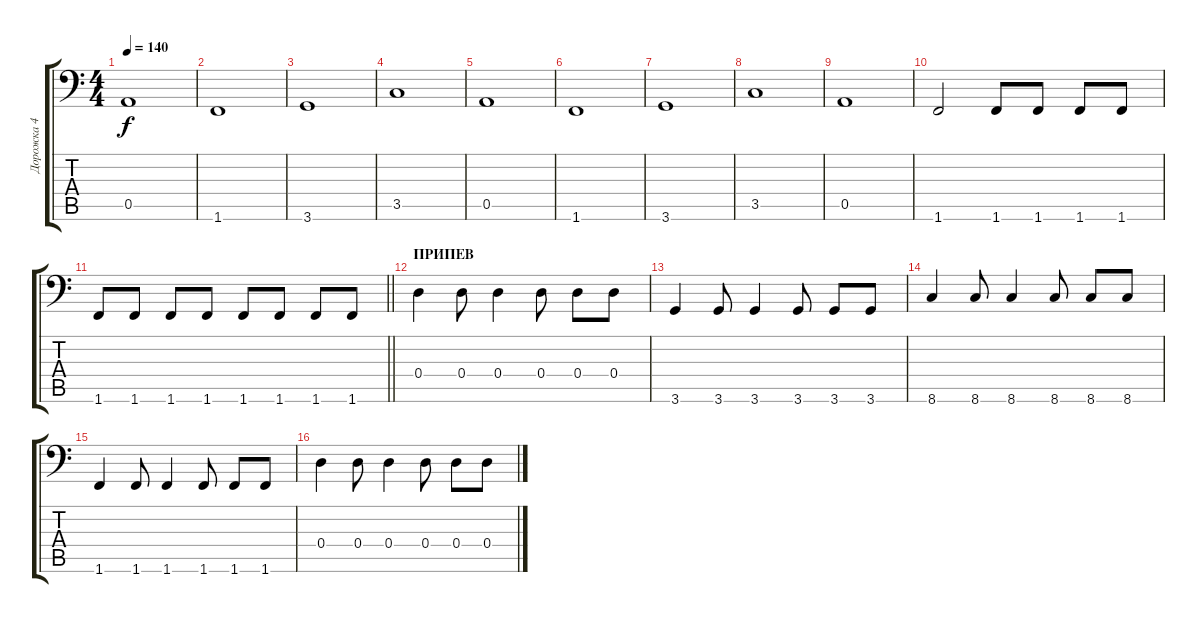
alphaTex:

\track ("Дорожка 4" "Дорожка 4") {instrument electricbassfinger}
\staff {score tabs}
\tuning (E3 B2 G2 D2 A1 E1) {hide}
\ts (4 4)
\tempo 140
\clef f4
\ks c
0.5.1{dy f} |
1.6.1 |
3.6.1 |
3.5.1 |
0.5.1 |
1.6.1 |
3.6.1 |
3.5.1 |
0.5.1 |
1.6.2 1.6.8 1.6.8 1.6.8 1.6.8 |
\barLineRight lightlight
1.6.8 1.6.8 1.6.8 1.6.8 1.6.8 1.6.8 1.6.8 1.6.8 |
\section ("" "ПРИПЕВ")
0.4.4 0.4.8 0.4.4 0.4.8 0.4.8 0.4.8 |
3.6.4 3.6.8 3.6.4 3.6.8 3.6.8 3.6.8 |
8.6.4 8.6.8 8.6.4 8.6.8 8.6.8 8.6.8 |
1.6.4 1.6.8 1.6.4 1.6.8 1.6.8 1.6.8 |
0.4.4 0.4.8 0.4.4 0.4.8 0.4.8 0.4.8
